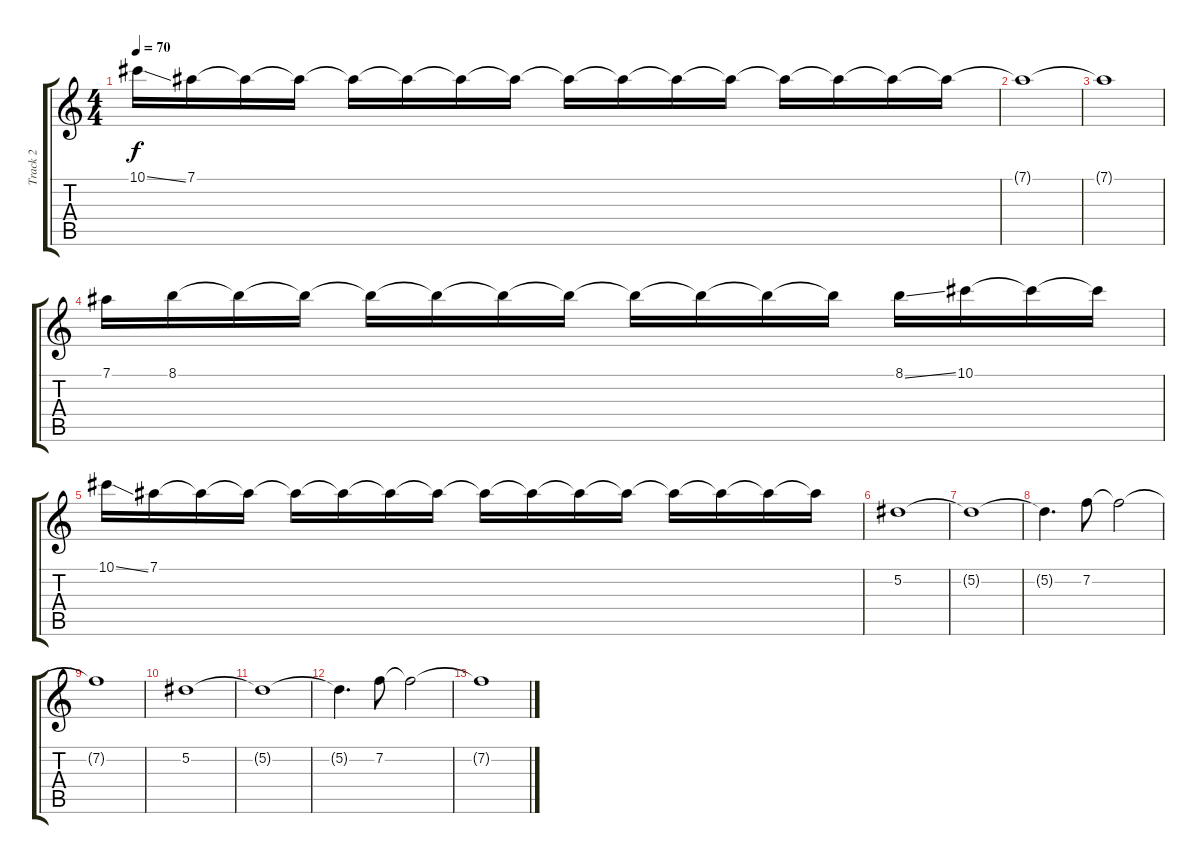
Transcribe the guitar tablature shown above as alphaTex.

\track ("Track 2" "Track 2") {instrument distortionguitar}
\staff {score tabs}
\tuning (Eb4 Bb3 Gb3 Db3 Ab2 Eb2) {hide}
\ts (4 4)
\tempo 70
\clef g2
\ks c
10.1{ss}.16{dy f} 7.1.16 7.1{t}.16 7.1{t}.16 7.1{t}.16 7.1{t}.16 7.1{t}.16 7.1{t}.16 7.1{t}.16 7.1{t}.16 7.1{t}.16 7.1{t}.16 7.1{t}.16 7.1{t}.16 7.1{t}.16 7.1{t}.16 |
7.1{t}.1 |
7.1{t}.1 |
7.1.16 8.1.16 8.1{t}.16 8.1{t}.16 8.1{t}.16 8.1{t}.16 8.1{t}.16 8.1{t}.16 8.1{t}.16 8.1{t}.16 8.1{t}.16 8.1{t}.16 8.1{ss}.16 10.1.16 10.1{t}.16 10.1{t}.16 |
10.1{ss}.16 7.1.16 7.1{t}.16 7.1{t}.16 7.1{t}.16 7.1{t}.16 7.1{t}.16 7.1{t}.16 7.1{t}.16 7.1{t}.16 7.1{t}.16 7.1{t}.16 7.1{t}.16 7.1{t}.16 7.1{t}.16 7.1{t}.16{volume 1} |
5.2.1{volume 13} |
5.2{t}.1 |
5.2{t}.4{d} 7.2.8 7.2{t}.2{volume 13} |
7.2{t}.1 |
5.2.1{volume 13} |
5.2{t}.1 |
5.2{t}.4{d} 7.2.8 7.2{t}.2{volume 13} |
7.2{t}.1
